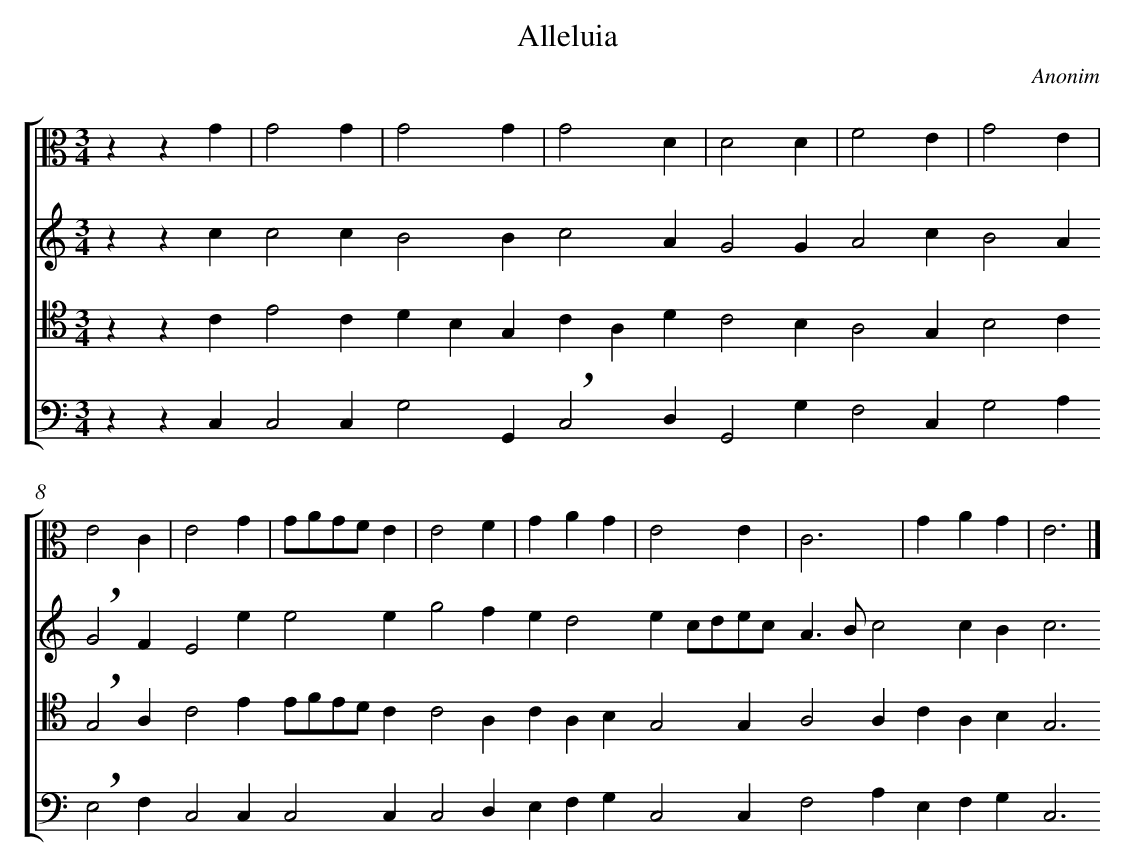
X:1
T: Alleluia
C: Anonim
L: 1/4
M: 3/4
%%staves [1 2 3 4]
V: 1 clef=alto
V: 2
V: 3 clef=tenor
V: 4 clef=bass
K: C
[V:1] zzG |
[V:2] zzc [|]
[V:3] zzC [|]
[V:4] zzC, [|]
[V:1] G2G |
[V:2] c2c [|]
[V:3] E2C [|]
[V:4] C,2C, [|]
[V:1] G2G |
[V:2] B2B [|]
[V:3] DB,G, [|]
[V:4] G,2G,, [|]
[V:1] G2D |
[V:2] c2A [|]
[V:3] CA,D [|]
[V:4] !breath!C,2D, [|]
[V:1] D2D |
[V:2] G2G [|]
[V:3] C2B, [|]
[V:4] G,,2G, [|]
[V:1] F2E |
[V:2] A2c [|]
[V:3] A,2G, [|]
[V:4] F,2C, [|]
[V:1] G2E |
[V:2] B2A [|]
[V:3] B,2C [|]
[V:4] G,2A, [|]
[V:1] E2C |
[V:2] !breath!G2F [|]
[V:3] !breath!G,2A, [|]
[V:4] !breath!E,2F, [|]
[V:1] E2G |
[V:2] E2e [|]
[V:3] C2E [|]
[V:4] C,2C, [|]
[V:1] G/A/G/F/E |
[V:2] e2e [|]
[V:3] E/F/E/D/C [|]
[V:4] C,2C, [|]
[V:1] E2F |
[V:2] g2f [|]
[V:3] C2A, [|]
[V:4] C,2D, [|]
[V:1] GAG |
[V:2] ed2 [|]
[V:3] CA,B, [|]
[V:4] E,F,G, [|]
[V:1] E2E |
[V:2] ec/d/e/c/ [|]
[V:3] G,2G, [|]
[V:4] C,2C, [|]
[V:1] C3 |
[V:2] A>Bc2 [|]
[V:3] A,2A, [|]
[V:4] F,2A, [|]
[V:1] GAG |
[V:2] cB [|]
[V:3] CA,B, [|]
[V:4] E,F,G, [|]
[V:1] E3 |]
[V:2] c3 [|]
[V:3] G,3 [|]
[V:4] C,3 [|]
